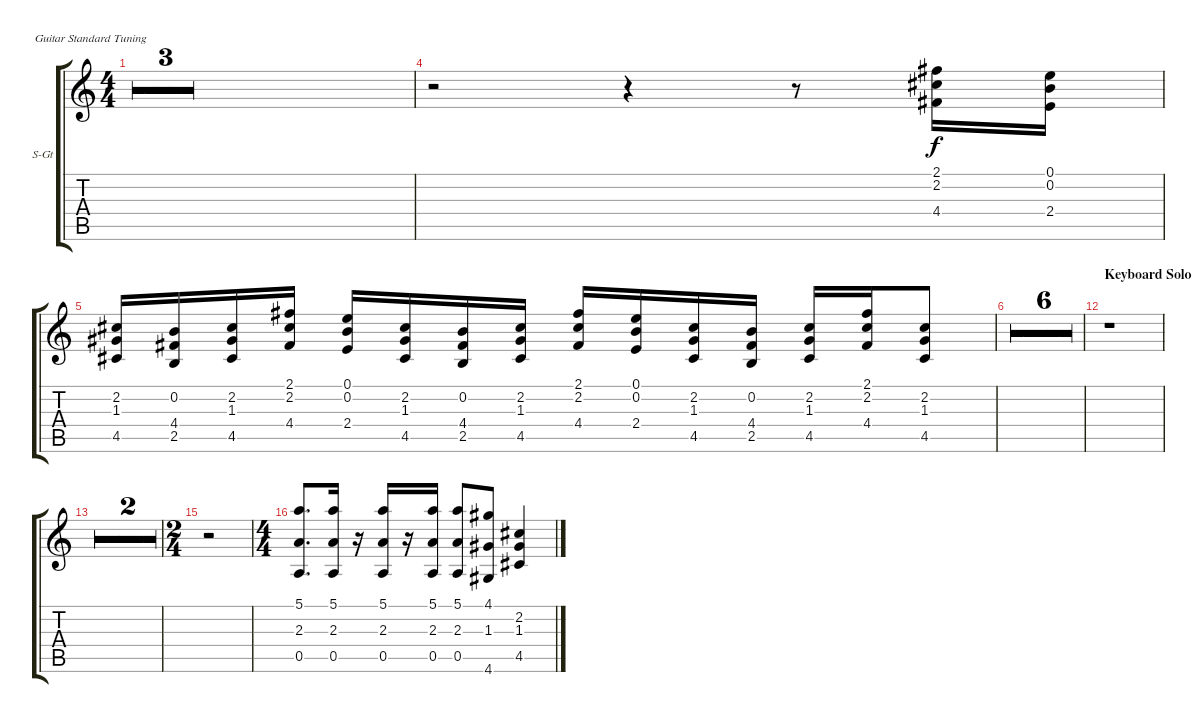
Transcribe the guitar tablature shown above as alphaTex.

\bracketExtendMode groupsimilarinstruments
\firstSystemTrackNameOrientation horizontal
\otherSystemsTrackNameOrientation horizontal
\track ("Synth 1" "S-Gt") {multiBarRest instrument xylophone}
\staff {score tabs}
\tuning (E4 B3 G3 D3 A2 E2)
\displaytranspose 12
\ts (4 4)
\tempo 90
\clef g2
\ks c
r.1{dy f} |
r.1 |
r.1 |
r.2 r.4 r.8 (2.1 2.2 4.4).16 (0.1 0.2 2.4).16 |
(2.2 1.3 4.5).16 (0.2 4.4 2.5).16 (2.2 1.3 4.5).16 (2.1 2.2 4.4).16 (0.1 0.2 2.4).16 (2.2 1.3 4.5).16 (0.2 4.4 2.5).16 (2.2 1.3 4.5).16 (2.1 2.2 4.4).16 (0.1 0.2 2.4).16 (2.2 1.3 4.5).16 (0.2 4.4 2.5).16 (2.2 1.3 4.5).16 (2.1 2.2 4.4).16 (2.2 1.3 4.5).8 |
\simile firstofdouble
|
\simile secondofdouble
|
\simile firstofdouble
|
\simile secondofdouble
|
\simile firstofdouble
|
\simile secondofdouble
|
\section ("" "Keyboard Solo")
\simile none
r.1 |
r.1 |
r.1 |
\ts (2 4)
\beaming (8 2 2)
r.2 |
\ts (4 4)
\beaming (8 2 2 2 2)
(5.1 2.3 0.5).8{d} (5.1 2.3 0.5).16 r.16 (5.1 2.3 0.5).16 r.16 (5.1 2.3 0.5).16 (5.1 2.3 0.5).8 (4.1 1.3 4.6).8 (2.2 1.3 4.5).4
